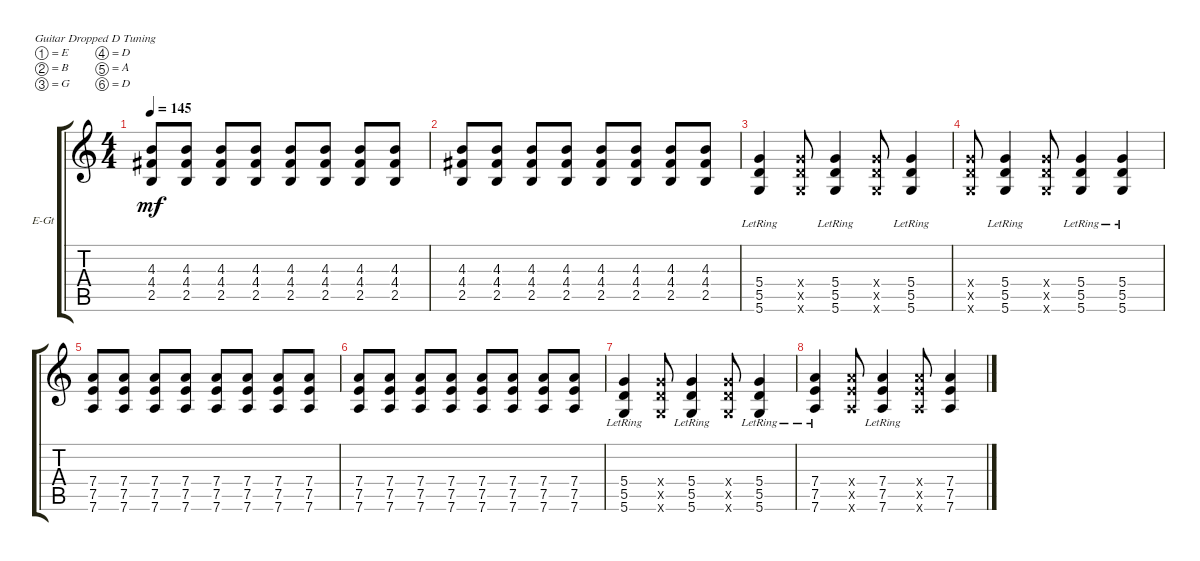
\defaultSystemsLayout 4
\bracketExtendMode groupsimilarinstruments
\firstSystemTrackNameOrientation horizontal
\otherSystemsTrackNameOrientation horizontal
\track ("Alex" "E-Gt") {instrument distortionguitar}
\staff {score tabs}
\tuning (E4 B3 G3 D3 A2 D2)
\ts (4 4)
\tempo 145
\clef g2
\ks c
(2.5 4.4 4.3).8{dy mf} (2.5 4.4 4.3).8 (2.5 4.4 4.3).8 (2.5 4.4 4.3).8 (2.5 4.4 4.3).8 (2.5 4.4 4.3).8 (2.5 4.4 4.3).8 (2.5 4.4 4.3).8 |
(2.5 4.4 4.3).8 (2.5 4.4 4.3).8 (2.5 4.4 4.3).8 (2.5 4.4 4.3).8 (2.5 4.4 4.3).8 (2.5 4.4 4.3).8 (2.5 4.4 4.3).8 (2.5 4.4 4.3).8 |
(5.6{lr} 5.5{lr} 5.4{lr}).4 (5.6{x} 5.5{x} 5.4{x}).8 (5.6{lr} 5.5{lr} 5.4{lr}).4 (5.6{x} 5.5{x} 5.4{x}).8 (5.6{lr} 5.5{lr} 5.4{lr}).4 |
(5.6{x} 5.5{x} 5.4{x}).8 (5.6{lr} 5.5{lr} 5.4{lr}).4 (5.6{x} 5.5{x} 5.4{x}).8 (5.6{lr} 5.5{lr} 5.4{lr}).4 (5.6{lr} 5.5{lr} 5.4{lr}).4 |
(7.6 7.5 7.4).8 (7.6 7.5 7.4).8 (7.6 7.5 7.4).8 (7.6 7.5 7.4).8 (7.6 7.5 7.4).8 (7.6 7.5 7.4).8 (7.6 7.5 7.4).8 (7.6 7.5 7.4).8 |
(7.6 7.5 7.4).8 (7.6 7.5 7.4).8 (7.6 7.5 7.4).8 (7.6 7.5 7.4).8 (7.6 7.5 7.4).8 (7.6 7.5 7.4).8 (7.6 7.5 7.4).8 (7.6 7.5 7.4).8 |
(5.6{lr} 5.5{lr} 5.4{lr}).4 (5.6{x} 5.5{x} 5.4{x}).8 (5.6{lr} 5.5{lr} 5.4{lr}).4 (5.6{x} 5.5{x} 5.4{x}).8 (5.6{lr} 5.5{lr} 5.4{lr}).4 |
(7.6{lr} 7.5{lr} 7.4{lr}).4 (7.6{x} 7.5{x} 7.4{x}).8 (7.6{lr} 7.5{lr} 7.4{lr}).4 (7.6{x} 7.5{x} 7.4{x}).8 (7.6 7.5 7.4).4
